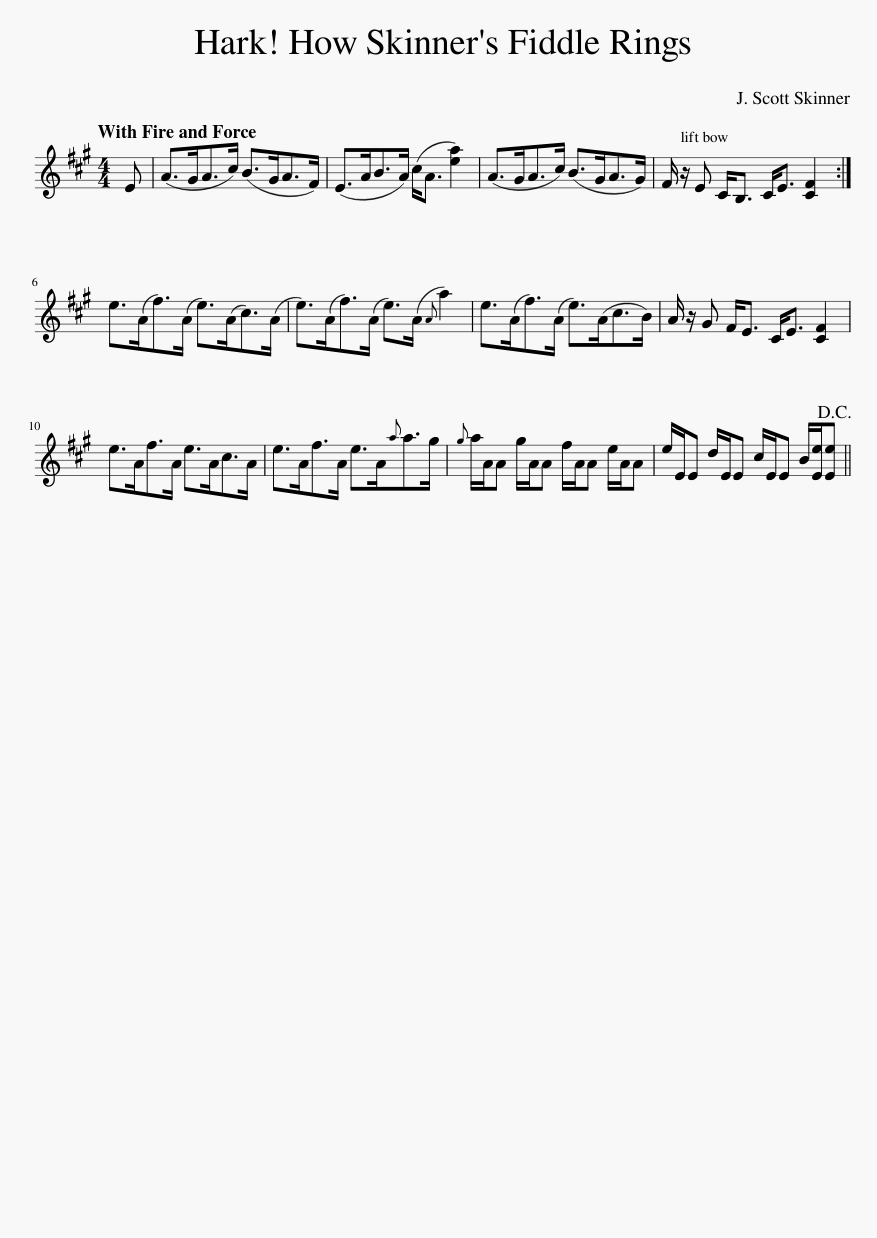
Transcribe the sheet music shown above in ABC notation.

X:1
L:1/8
Q:1/4=120
M:4/4
I:linebreak $
K:A
V:1 treble
V:1
 E | (A>GA>c) (B>GA>F) | (E>AB>A) (c<A [ea]2) | (A>GA>c) (B>GA>G) | F/ z/ E C<B, C<E [CF]2 :|$ %5
 e>(Af>)(A e>)(Ac>)(A | e>)(Af>)(A e>)(A{A} a2) | e>(Af>)(A e>)(Ac>B) | A/ z/ G F<E C<E [CF]2 |$ e>Af>A e>Ac>A | %10
 e>Af>A e>A{a}a>g |{g} a/A/A g/A/A f/A/A e/A/A | e/E/E d/E/E c/E/E B/[Ee]/[Ee]!D.C.! || %13
